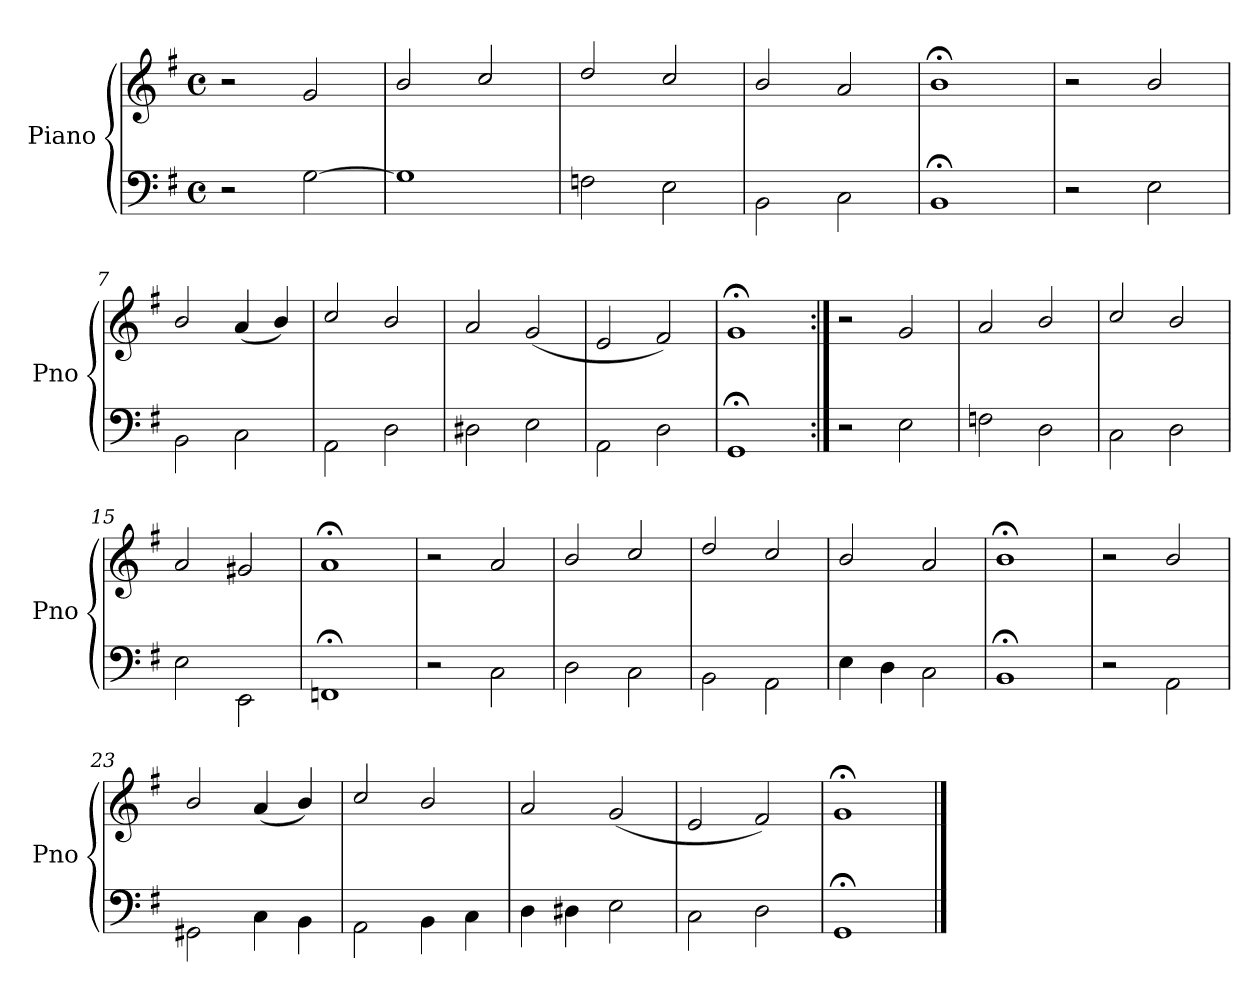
**kern	**kern
*part1	*part1
*staff2	*staff1
*I"Piano	*
*I'Pno	*
*clefF4	*clefG2
*k[f#]	*k[f#]
*G:	*G:
*M4/4	*M4/4
*met(c)	*met(c)
=1	=1
2r	2r
[<2G\	2g/
=2	=2
1G\]	2b/
.	2cc/
=3	=3
2Fn\	2dd/
2E\	2cc/
=4	=4
2BB\	2b/
2C\	2a/
=5	=5
1BB;\	1b;</
=6	=6
2r	2r
2E\	2b/
=7	=7
2BB\	2b/
2C\	(4a/
.	4b/)
=8	=8
2AA\	2cc/
2D\	2b/
=9	=9
2D#X\	2a/
2E\	(2g/
=10	=10
2AA\	2e/
2D\	2f#/)
=11	=11
1GG;\	1g;</
!!LO:LB:g=z
=12:|!	=12:|!
2r	2r
2E\	2g/
=13	=13
2Fn\	2a/
2D\	2b/
=14	=14
2C\	2cc/
2D\	2b/
=15	=15
2E\	2a/
2EE\	2g#X/
=16	=16
1FFn;\	1a;</
=17	=17
2r	2r
2C\	2a/
=18	=18
2D\	2b/
2C\	2cc/
=19	=19
2BB\	2dd/
2AA\	2cc/
=20	=20
4E\	2b/
4D\	.
2C\	2a/
=21	=21
1BB;\	1b;</
!!LO:LB:g=z
=22	=22
2r	2r
2AA\	2b/
=23	=23
2GG#X\	2b/
4C\	(4a/
4BB\	4b/)
=24	=24
2AA\	2cc/
4BB\	2b/
4C\	.
=25	=25
4D\	2a/
4D#X\	.
2E\	(2g/
=26	=26
2C\	2e/
2D\	2f#/)
=27	=27
1GG;\	1g;</
==	==
*-	*-
